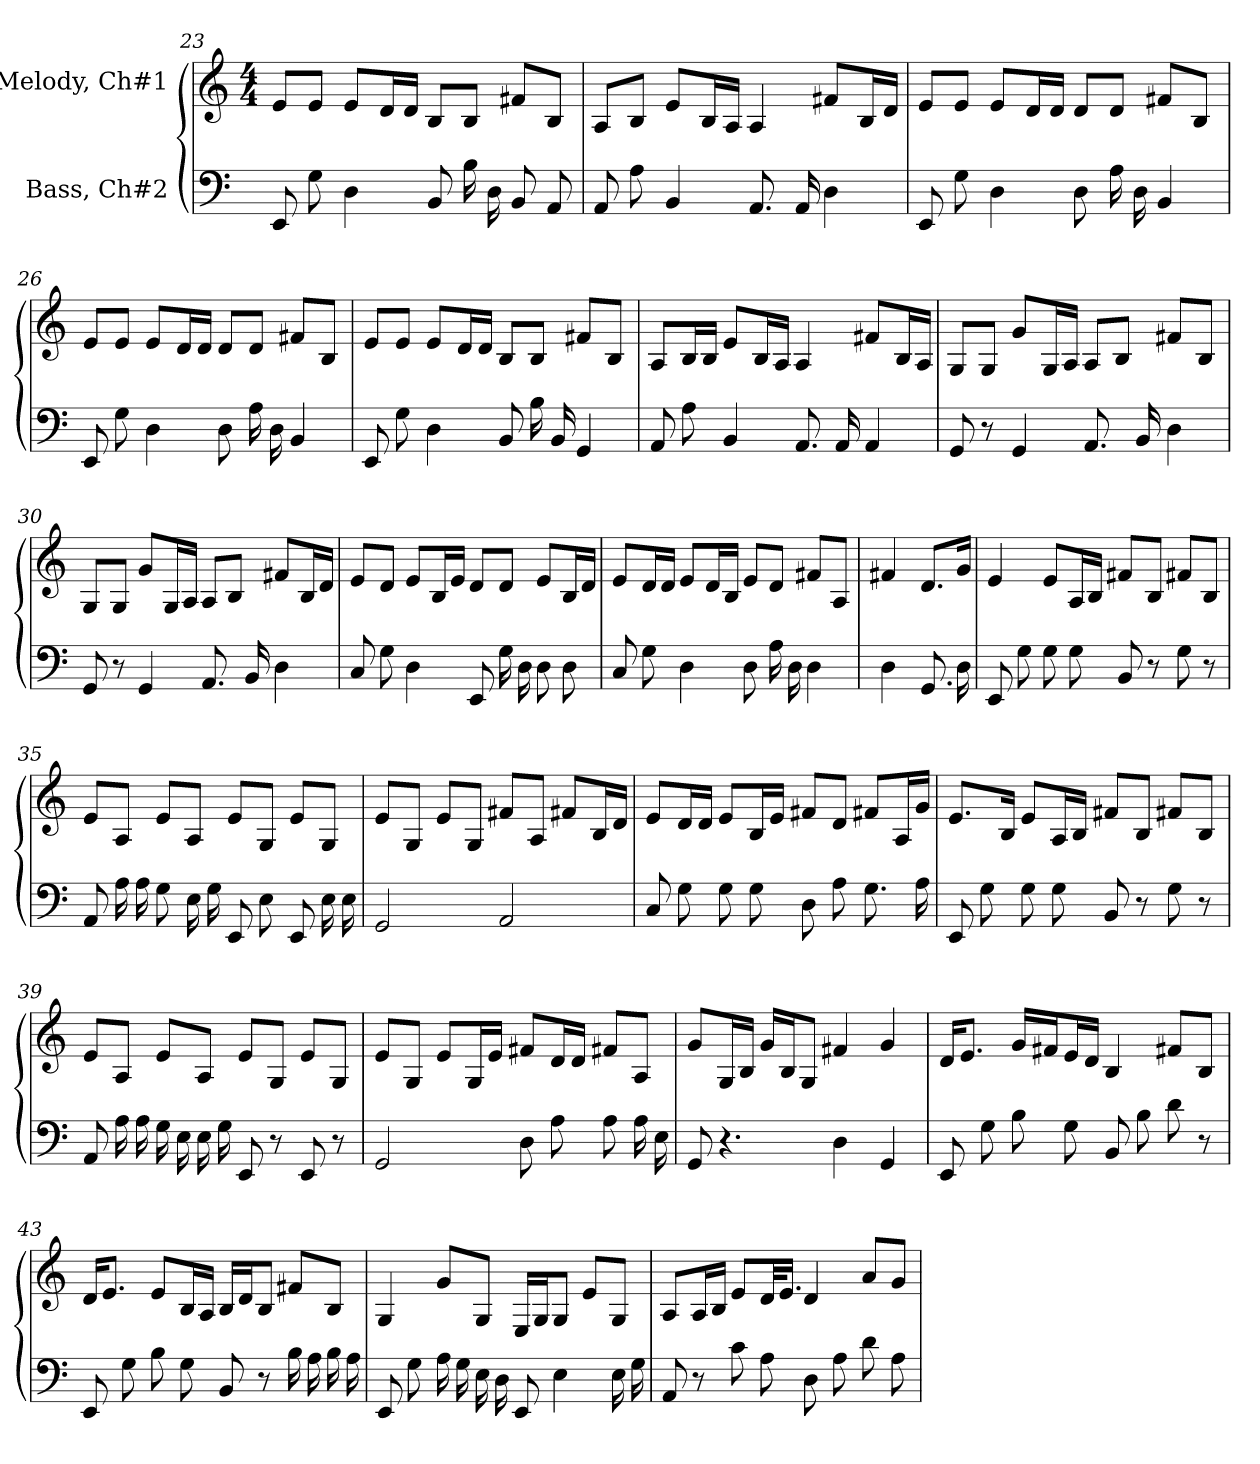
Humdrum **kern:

**kern	**kern
*part2	*part1
*staff2	*staff1
*I"Bass, Ch#2	*I"Melody, Ch#1
*clefF4	*
*	*M4/4
=23	=23
8EE	8eL
8G	8eJ
4D	8eL
.	16dL
.	16dJJ
8BB	8BL
16B	8BJ
16D	.
8BB	8f#XL
8AA	8BJ
=24	=24
8AA	8AL
8A	8BJ
4BB	8eL
.	16BL
.	16AJJ
8.AA	4A
16AA	.
4D	8f#XL
.	16BL
.	16dJJ
=25	=25
8EE	8eL
8G	8eJ
4D	8eL
.	16dL
.	16dJJ
8D	8dL
16A	8dJ
16D	.
4BB	8f#XL
.	8BJ
=26	=26
8EE	8eL
8G	8eJ
4D	8eL
.	16dL
.	16dJJ
8D	8dL
16A	8dJ
16D	.
4BB	8f#XL
.	8BJ
=27	=27
8EE	8eL
8G	8eJ
4D	8eL
.	16dL
.	16dJJ
8BB	8BL
16B	8BJ
16BB	.
4GG	8f#XL
.	8BJ
=28	=28
8AA	8AL
8A	16BL
.	16BJJ
4BB	8eL
.	16BL
.	16AJJ
8.AA	4A
16AA	.
4AA	8f#XL
.	16BL
.	16AJJ
=29	=29
8GG	8GL
8r	8GJ
4GG	8gL
.	16GL
.	16AJJ
8.AA	8AL
.	8BJ
16BB	.
4D	8f#XL
.	8BJ
=30	=30
8GG	8GL
8r	8GJ
4GG	8gL
.	16GL
.	16AJJ
8.AA	8AL
.	8BJ
16BB	.
4D	8f#XL
.	16BL
.	16dJJ
=31	=31
8C	8eL
8G	8dJ
4D	8eL
.	16BL
.	16eJJ
8EE	8dL
16G	8dJ
16D	.
8D	8eL
8D	16BL
.	16dJJ
=32	=32
8C	8eL
8G	16dL
.	16dJJ
4D	8eL
.	16dL
.	16BJJ
8D	8eL
16A	8dJ
16D	.
4D	8f#XL
.	8AJ
=33	=33
4D	4f#X
8.GG	8.dL
16D	16gJk
=34	=34
8EE	4e
8G	.
8G	8eL
8G	16AL
.	16BJJ
8BB	8f#XL
8r	8BJ
8G	8f#XL
8r	8BJ
=35	=35
8AA	8eL
16A	8AJ
16A	.
8G	8eL
16E	8AJ
16G	.
8EE	8eL
8E	8GJ
8EE	8eL
16E	8GJ
16E	.
=36	=36
2GG	8eL
.	8GJ
.	8eL
.	8GJ
2AA	8f#XL
.	8AJ
.	8f#XL
.	16BL
.	16dJJ
=37	=37
8C	8eL
8G	16dL
.	16dJJ
8G	8eL
8G	16BL
.	16eJJ
8D	8f#XL
8A	8dJ
8.G	8f#XL
.	16AL
16A	16gJJ
=38	=38
8EE	8.eL
8G	.
.	16BJk
8G	8eL
8G	16AL
.	16BJJ
8BB	8f#XL
8r	8BJ
8G	8f#XL
8r	8BJ
=39	=39
8AA	8eL
16A	8AJ
16A	.
16G	8eL
16E	.
16E	8AJ
16G	.
8EE	8eL
8r	8GJ
8EE	8eL
8r	8GJ
=40	=40
2GG	8eL
.	8GJ
.	8eL
.	16GL
.	16eJJ
8D	8f#XL
8A	16dL
.	16dJJ
8A	8f#XL
16A	8AJ
16E	.
=41	=41
8GG	8gL
4.r	16GL
.	16BJJ
.	16gLL
.	16BJ
.	8GJ
4D	4f#X
4GG	4g
=42	=42
8EE	16dKL
.	8.eJ
8G	.
8B	16gLL
.	16f#XJ
8G	16eL
.	16dJJ
8BB	4B
8B	.
8d	8f#XL
8r	8BJ
=43	=43
8EE	16dKL
.	8.eJ
8G	.
8B	8eL
8G	16BL
.	16AJJ
8BB	16BLL
.	16dJ
8r	8BJ
16B	8f#XL
16A	.
16B	8BJ
16A	.
=44	=44
8EE	4G
8G	.
16A	8gL
16G	.
16E	8GJ
16D	.
8EE	16ELL
.	16GJ
4E	8GJ
.	8eL
16E	8GJ
16G	.
=45	=45
8AA	8AL
8r	16AL
.	16BJJ
8c	8eL
8A	32dKL
.	16.eJJ
8D	4d
8A	.
8d	8aL
8A	8gJ
=	=
*-	*-
